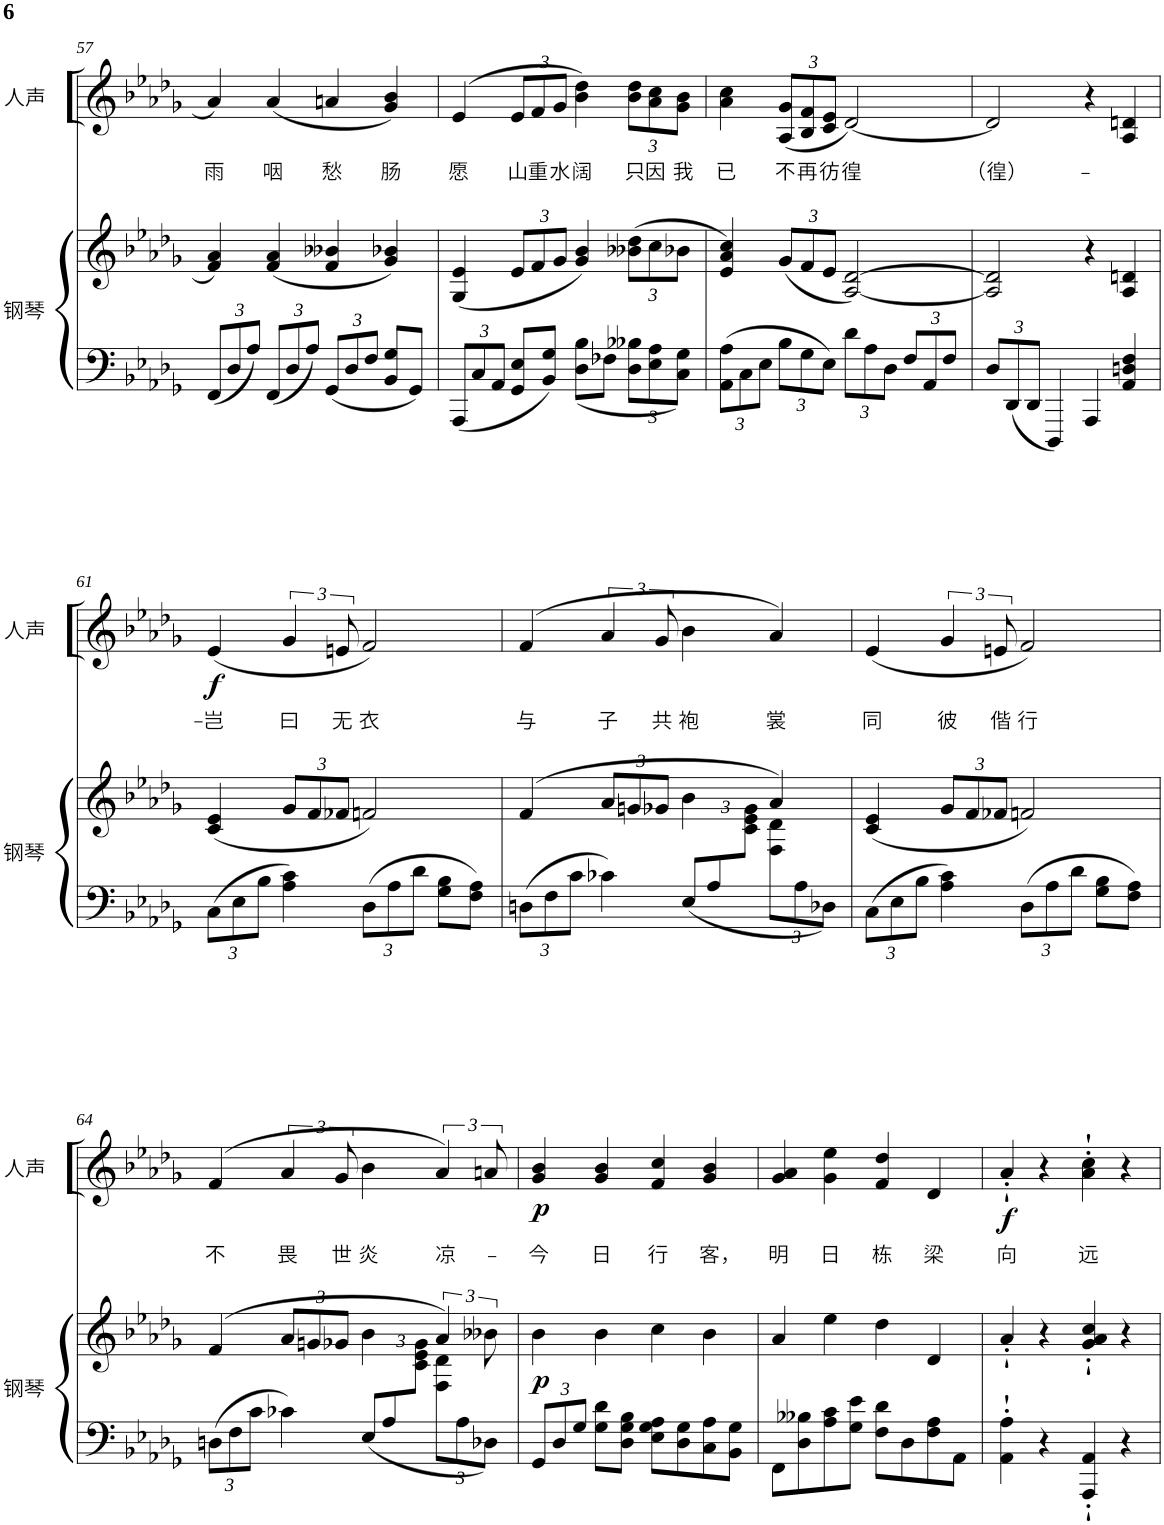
**kern	**kern	**dynam	**kern	**text	**dynam
*part2	*part2	*part2	*part1	*part1	*part1
*staff3	*staff2	*staff2/3	*staff1	*staff1	*staff1
*I"钢琴	*	*	*I"人声	*	*
!!LO:PB:g=z
*clefF4	*clefG2	*	*clefG2	*	*
*k[b-e-a-d-g-]	*k[b-e-a-d-g-]	*	*k[b-e-a-d-g-]	*	*
*M4/4	*M4/4	*	*M4/4	*	*
*Xbrackettup	*	*	*	*	*
=57	=57	=57	=57	=57	=57
!	!	!	!	!LO:LY:b	!
12FF/L	4f/ 4a-/	.	4a-/	雨	.
12D-/	.	.	.	.	.
12A-/J	.	.	.	.	.
!	!	!	!	!LO:LY:b	!
12FF/L	(4f/ 4a-/	.	(4a-/	咽	.
12D-/	.	.	.	.	.
12A-/J	.	.	.	.	.
!	!	!	!	!LO:LY:b	!
12GG-/L	4f/ 4b--X/	.	4an/	愁	.
12D-/	.	.	.	.	.
12F/J	.	.	.	.	.
!	!	!	!	!LO:LY:b	!
8BB-/ 8G-/L	4g-/ 4b-X/)	.	4g-/ 4b-/)	肠	.
8GG-/J	.	.	.	.	.
=58	=58	=58	=58	=58	=58
!	!	!	!	!LO:LY:b	!
12AAA-/L	(4G-/ 4e-/	.	(4e-/	愿	.
12C/	.	.	.	.	.
12AA-/J	.	.	.	.	.
*	*Xbrackettup	*	*Xbrackettup	*	*
!	!	!	!	!LO:LY:b	!
8GG-/ 8E-/L	12e-/L	.	12e-/L	山	.
!	!	!	!	!LO:LY:b	!
.	12f/	.	12f/	重	.
8BB-/ 8G-/J	.	.	.	.	.
!	!	!	!	!LO:LY:b	!
.	12g-/J	.	12g-/J	水	.
!	!	!	!	!LO:LY:b	!
8D-\ 8B-\L	4g-/ 4b-/)	.	4b-\ 4dd-\)	阔	.
8F-X\J	.	.	.	.	.
!	!	!	!	!LO:LY:b	!
12D-\ 12B--X\L	(12b--X\ 12dd-\L	.	12b-\ 12dd-\L	只	.
!	!	!	!	!LO:LY:b	!
12E-\ 12A-\	12cc\	.	12a-\ 12cc\	因	.
!	!	!	!	!LO:LY:b	!
12C\ 12G-\J	12b-X\J	.	12g-\ 12b-\J	我	.
=59	=59	=59	=59	=59	=59
!	!	!	!	!LO:LY:b	!
12AA-\ 12A-\L	4e-/ 4a-/ 4cc/)	.	4a-\ 4cc\	已	.
12C\	.	.	.	.	.
12E-\J	.	.	.	.	.
!	!	!	!	!LO:LY:b	!
12B-\L	(12g-/L	.	(12A-/ 12g-/L	不	.
!	!	!	!	!LO:LY:b	!
12G-\	12f/	.	12B-/ 12f/	再	.
!	!	!	!	!LO:LY:b	!
12E-\J	12e-/J	.	12c/ 12e-/J	彷	.
!	!	!	!	!LO:LY:b	!
12d-\L	[2A-/ [2d-/)	.	[2d-/)	徨	.
12A-\	.	.	.	.	.
12D-\J	.	.	.	.	.
12F/L	.	.	.	.	.
12AA-/	.	.	.	.	.
12F/J	.	.	.	.	.
=60	=60	=60	=60	=60	=60
!	!	!	!	!LO:LY:b	!
12D-/L	2A-/] 2d-/]	.	2d-/]	（徨）-	.
12DD-/	.	.	.	.	.
12DD-/J	.	.	.	.	.
4DDD-/	.	.	.	.	.
4AAA-/	4r	.	4r	.	.
4AA-/ 4Dn/ 4F/	4A-/ 4dn/	.	4A-/ 4dn/	.	.
!!LO:LB:g=z
=61	=61	=61	=61	=61	=61
!	!	!	!	!LO:LY:b	!LO:DY:b
12C\L	(4c/ 4e-/	.	(4e-/	-岂	f
12E-\	.	.	.	.	.
12B-\J	.	.	.	.	.
*	*	*	*brackettup	*	*
!	!	!	!	!LO:LY:b	!
4A-\ 4c\	12g-/L	.	6g-/	曰	.
.	12f/	.	.	.	.
!	!	!	!	!LO:LY:b	!
.	12f-X/J	.	12en/	无	.
!	!	!	!	!LO:LY:b	!
12D-\L	2fn/)	.	2f/)	衣	.
12A-\	.	.	.	.	.
12d-\J	.	.	.	.	.
8G-\ 8B-\L	.	.	.	.	.
8F\ 8A-\J	.	.	.	.	.
=62	=62	=62	=62	=62	=62
*	*^	*	*	*	*
!	!	!	!	!	!LO:LY:b	!
12Dn\L	(4f/	3%2ryy	.	(4f/	与	.
12F\	.	.	.	.	.	.
12c\J	.	.	.	.	.	.
!	!	!	!	!	!LO:LY:b	!
4c-X\	12a-/L	.	.	6a-/	子	.
.	12gn/	.	.	.	.	.
!	!	!	!	!	!LO:LY:b	!
.	12g-X/J	.	.	12g-/	共	.
!	!	!	!	!	!LO:LY:b	!
12E-/L	4b-\	.	.	4b-\	袍	.
12A-/	.	.	.	.	.	.
6ryy	.	12c\ 12e-\ 12g-\J	.	.	.	.
!	!	!	!	!	!LO:LY:b	!
.	4a-/)	12F\ 12d-\L	.	4a-/)	裳	.
12A-\	.	6ryy	.	.	.	.
12D-X\J	.	.	.	.	.	.
*	*v	*v	*	*	*	*
=63	=63	=63	=63	=63	=63
!	!	!	!	!LO:LY:b	!
12C\L	(4c/ 4e-/	.	(4e-/	同	.
12E-\	.	.	.	.	.
12B-\J	.	.	.	.	.
!	!	!	!	!LO:LY:b	!
4A-\ 4c\	12g-/L	.	6g-/	彼	.
.	12f/	.	.	.	.
!	!	!	!	!LO:LY:b	!
.	12f-X/J	.	12en/	偕	.
!	!	!	!	!LO:LY:b	!
12D-\L	2fn/)	.	2f/)	行	.
12A-\	.	.	.	.	.
12d-\J	.	.	.	.	.
8G-\ 8B-\L	.	.	.	.	.
8F\ 8A-\J	.	.	.	.	.
!!LO:LB:g=z
=64	=64	=64	=64	=64	=64
*	*^	*	*	*	*
!	!	!	!	!	!LO:LY:b	!
12Dn\L	(4f/	3%2ryy	.	(4f/	不	.
12F\	.	.	.	.	.	.
12c\J	.	.	.	.	.	.
!	!	!	!	!	!LO:LY:b	!
4c-X\	12a-/L	.	.	6a-/	畏	.
.	12gn/	.	.	.	.	.
!	!	!	!	!	!LO:LY:b	!
.	12g-X/J	.	.	12g-/	世	.
!	!	!	!	!	!LO:LY:b	!
12E-/L	4b-\	.	.	4b-\	炎	.
12A-/	.	.	.	.	.	.
6ryy	.	12c\ 12e-\ 12g-\J	.	.	.	.
*	*brackettup	*Xbrackettup	*	*	*	*
!	!	!	!	!	!LO:LY:b	!
.	6a-/)	12F\ 12d-\L	.	6a-/)	凉-	.
12A-\	.	6ryy	.	.	.	.
12D-X\J	12b--X\	.	.	12an/	.	.
*	*v	*v	*	*	*	*
=65	=65	=65	=65	=65	=65
!	!	!LO:DY:b	!	!LO:LY:b	!LO:DY:b
12GG-/L	4b-\	p	4g-/ 4b-/	-今	p
12D-/	.	.	.	.	.
12G-/J	.	.	.	.	.
!	!	!	!	!LO:LY:b	!
8G-\ 8d-\L	4b-\	.	4g-/ 4b-/	日	.
8D-\ 8G-\ 8B-\J	.	.	.	.	.
!	!	!	!	!LO:LY:b	!
8E-\ 8G-\ 8A-\L	4cc\	.	4f/ 4cc/	行	.
8D-\ 8G-\	.	.	.	.	.
!	!	!	!	!LO:LY:b	!
8C\ 8A-\	4b-\	.	4g-/ 4b-/	客，	.
8BB-\ 8G-\J	.	.	.	.	.
=66	=66	=66	=66	=66	=66
!	!	!	!	!LO:LY:b	!
8FF\L	4a-/	.	4g-/ 4a-/	明	.
8D-\ 8B--X\	.	.	.	.	.
!	!	!	!	!LO:LY:b	!
8A-\ 8c\	4ee-\	.	4g-\ 4ee-\	日	.
8G-\ 8e-\J	.	.	.	.	.
!	!	!	!	!LO:LY:b	!
8F\ 8d-\L	4dd-\	.	4f/ 4dd-/	栋	.
8D-\	.	.	.	.	.
!	!	!	!	!LO:LY:b	!
8F\ 8A-\	4d-/	.	4d-/	梁	.
8AA-\J	.	.	.	.	.
=67	=67	=67	=67	=67	=67
!	!	!	!	!LO:LY:b	!LO:DY:b
4AA-\'` 4A-\'`	4a-'`/	.	4a-'`/	向	f
4r	4r	.	4r	.	.
!	!	!	!	!LO:LY:b	!
4AAA-/'` 4AA-/'`	4g-/'` 4a-/'` 4cc/'`	.	4a-\'` 4cc\'`	远	.
4r	4r	.	4r	.	.
=	=	=	=	=	=
*-	*-	*-	*-	*-	*-
